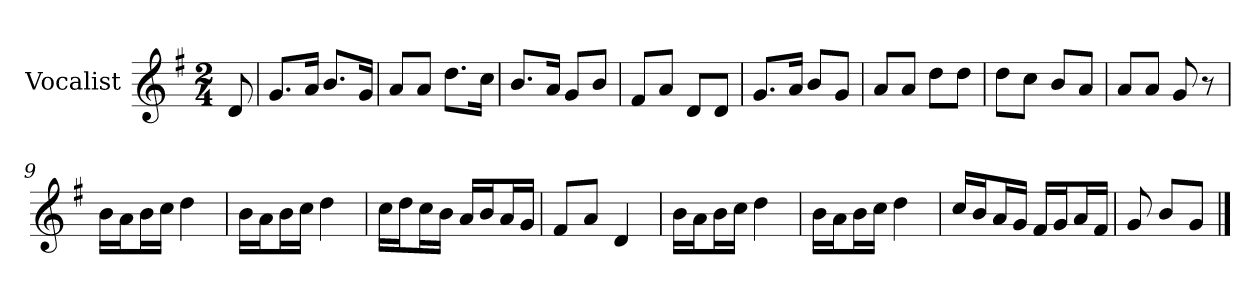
**kern
*part1
*staff1
*I"Vocalist
*k[f#]
*G:
*M2/4
=
8d
=1
8.gL
16aJk
8.bL
16gJk
=2
8aL
8aJ
8.ddL
16ccJk
=3
8.bL
16aJk
8gL
8bJ
=4
8f#L
8aJ
8dL
8dJ
=5
8.gL
16aJk
8bL
8gJ
=6
8aL
8aJ
8ddL
8ddJ
=7
8ddL
8ccJ
8bL
8aJ
=8
8aL
8aJ
8g
8r
=9
16bLL
16aJ
16bL
16ccJJ
4dd
=10
16bLL
16aJ
16bL
16ccJJ
4dd
=11
16ccLL
16ddJ
16ccL
16bJJ
16aLL
16bJ
16aL
16gJJ
=12
8f#L
8aJ
4d
=13
16bLL
16aJ
16bL
16ccJJ
4dd
=14
16bLL
16aJ
16bL
16ccJJ
4dd
=15
16ccLL
16bJ
16aL
16gJJ
16f#LL
16gJ
16aL
16f#JJ
=16
8g
8bL
8gJ
==
*-
